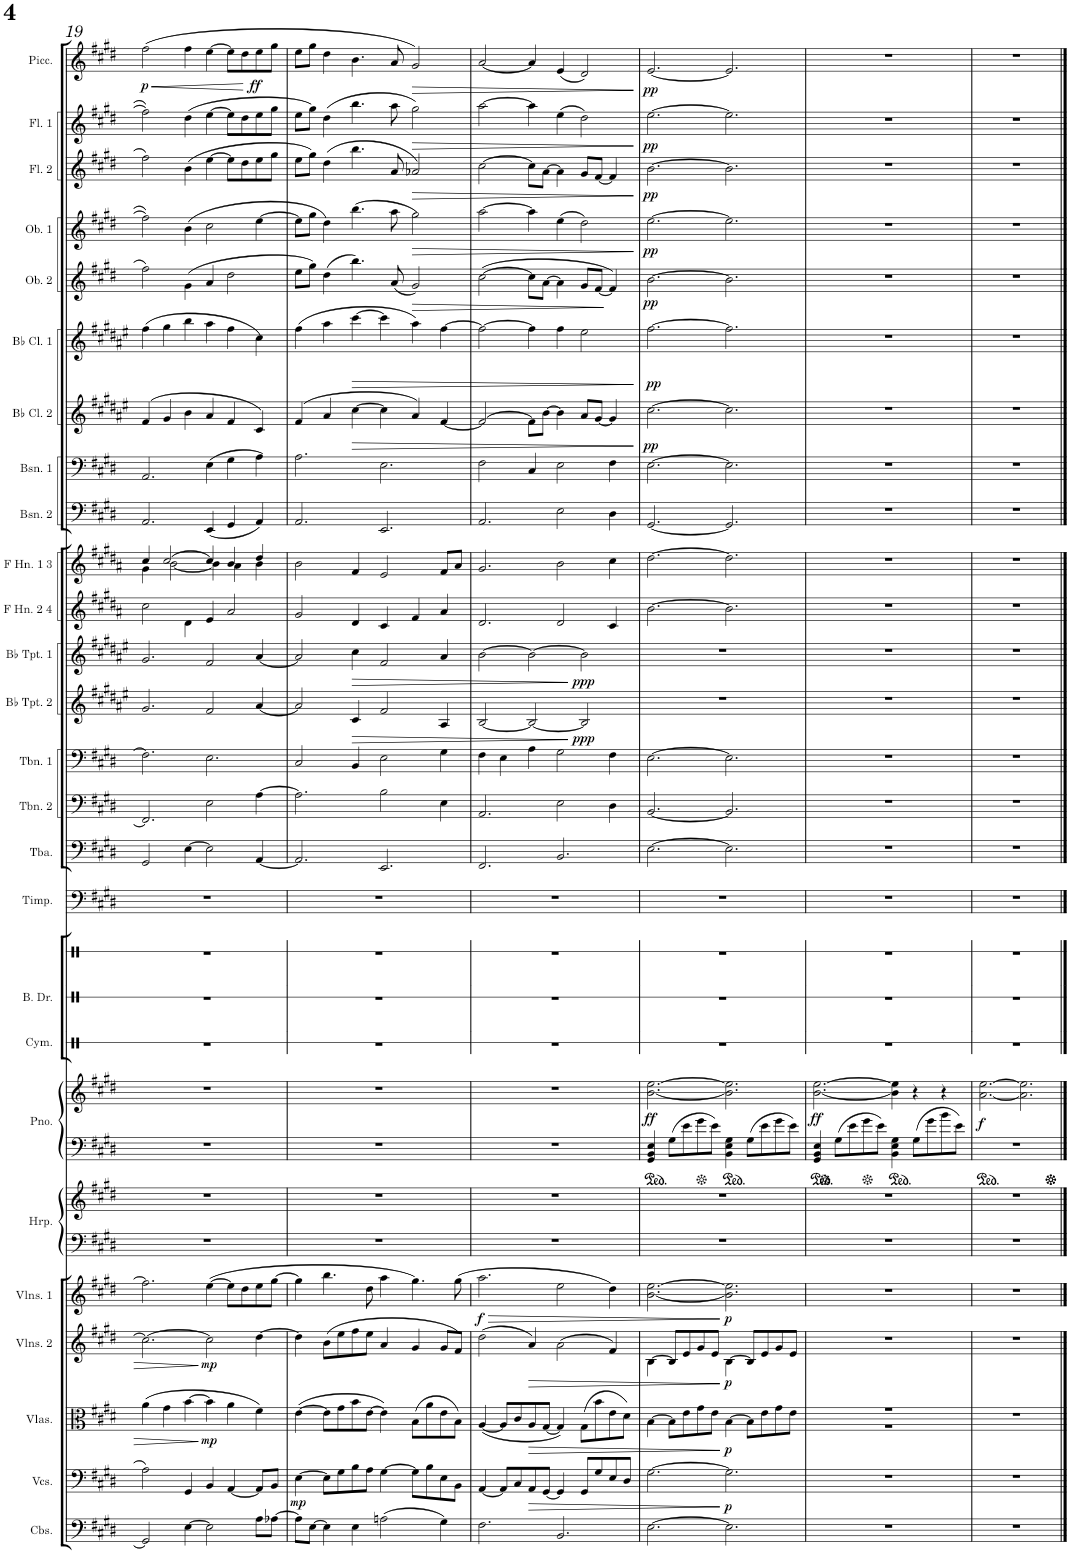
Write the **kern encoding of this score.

**kern	**kern	**dynam	**kern	**dynam	**kern	**dynam	**kern	**dynam	**kern	**kern	**kern	**kern	**dynam	**kern	**kern	**kern	**kern	**kern	**kern	**dynam	**kern	**dynam	**kern	**kern	**kern	**kern	**kern	**dynam	**kern	**dynam	**kern	**dynam	**kern	**dynam	**kern	**dynam	**kern	**dynam	**kern	**dynam
*part25	*part24	*part24	*part23	*part23	*part22	*part22	*part21	*part21	*part20	*part20	*part19	*part19	*part19	*part18	*part17	*part16	*part15	*part14	*part13	*part13	*part12	*part12	*part11	*part10	*part9	*part8	*part7	*part7	*part6	*part6	*part5	*part5	*part4	*part4	*part3	*part3	*part2	*part2	*part1	*part1
*staff27	*staff26	*staff26	*staff25	*staff25	*staff24	*staff24	*staff23	*staff23	*staff22	*staff21	*staff20	*staff19	*staff19/20	*staff18	*staff17	*staff16	*staff15	*staff14	*staff13	*staff13	*staff12	*staff12	*staff11	*staff10	*staff9	*staff8	*staff7	*staff7	*staff6	*staff6	*staff5	*staff5	*staff4	*staff4	*staff3	*staff3	*staff2	*staff2	*staff1	*staff1
*I"Contrabasses	*I"Violoncellos	*	*I"Violas	*	*I"Violins 2	*	*I"Violins 1	*	*I"Harp	*	*I"Piano	*	*	*I"Snare Drum	*I"Timpani	*I"Tuba	*I"Trombone 2	*I"Trombone 1	*I"Bb Trumpet 2	*	*I"Bb Trumpet 1	*	*I"F Horn 2 &amp; 4	*I"F Horn 1 &amp; 3	*I"Bassoon 2	*I"Bassoon 1	*I"Bb Clarinet 2	*	*I"Bb Clarinet 1	*	*I"Oboe 2	*	*I"Oboe 1	*	*I"Flute 2	*	*I"Flute 1	*	*I"Piccolo	*
*I'Cbs.	*I'Vcs.	*	*I'Vlas.	*	*I'Vlns. 2	*	*I'Vlns. 1	*	*I'Hrp.	*	*I'Pno.	*	*	*I'Sn Dr	*I'Timp.	*I'Tba.	*I'Tbn. 2	*I'Tbn. 1	*I'Bb Tpt. 2	*	*I'Bb Tpt. 1	*	*I'F Hn. 2 4	*I'F Hn. 1 3	*I'Bsn. 2	*I'Bsn. 1	*I'Bb Cl. 2	*	*I'Bb Cl. 1	*	*I'Ob. 2	*	*I'Ob. 1	*	*I'Fl. 2	*	*I'Fl. 1	*	*I'Picc.	*
!!LO:PB:g=z
*clefF4	*clefF4	*	*clefC3	*	*clefG2	*	*clefG2	*	*clefF4	*clefG2	*clefF4	*clefG2	*	*clefX	*clefF4	*clefF4	*clefF4	*clefF4	*clefG2	*	*clefG2	*	*clefG2	*clefG2	*clefF4	*clefF4	*clefG2	*	*clefG2	*	*clefG2	*	*clefG2	*	*clefG2	*	*clefG2	*	*clefG2	*
*Trd7c12	*	*	*	*	*	*	*	*	*	*	*	*	*	*	*	*	*	*	*Trd1c2	*	*Trd1c2	*	*Trd4c7	*Trd4c7	*	*	*Trd1c2	*	*Trd1c2	*	*	*	*	*	*	*	*	*	*Trd-7c-12	*
*k[f#c#g#d#]	*k[f#c#g#d#]	*	*k[f#c#g#d#]	*	*k[f#c#g#d#]	*	*k[f#c#g#d#]	*	*k[f#c#g#d#]	*k[f#c#g#d#]	*k[f#c#g#d#]	*k[f#c#g#d#]	*	*k[]	*k[f#c#g#d#]	*k[f#c#g#d#]	*k[f#c#g#d#]	*k[f#c#g#d#]	*k[f#c#g#d#a#e#]	*	*k[f#c#g#d#a#e#]	*	*k[f#c#g#d#a#]	*k[f#c#g#d#a#]	*k[f#c#g#d#]	*k[f#c#g#d#]	*k[f#c#g#d#a#e#]	*	*k[f#c#g#d#a#e#]	*	*k[f#c#g#d#]	*	*k[f#c#g#d#]	*	*k[f#c#g#d#]	*	*k[f#c#g#d#]	*	*k[f#c#g#d#]	*
*M6/4	*M6/4	*	*M6/4	*	*M6/4	*	*M6/4	*	*M6/4	*M6/4	*M6/4	*M6/4	*	*M6/4	*M6/4	*M6/4	*M6/4	*M6/4	*M6/4	*	*M6/4	*	*M6/4	*M6/4	*M6/4	*M6/4	*M6/4	*	*M6/4	*	*M6/4	*	*M6/4	*	*M6/4	*	*M6/4	*	*M6/4	*
=19	=19	=19	=19	=19	=19	=19	=19	=19	=19	=19	=19	=19	=19	=19	=19	=19	=19	=19	=19	=19	=19	=19	=19	=19	=19	=19	=19	=19	=19	=19	=19	=19	=19	=19	=19	=19	=19	=19	=19	=19
*	*	*	*	*	*	*	*	*	*	*	*	*	*	*	*	*	*	*	*	*	*	*	*	*^	*	*	*	*	*	*	*	*	*	*	*	*	*	*	*	*
!	!	!	!	!	!	!	!	!	!	!	!	!	!	!	!	!	!	!	!	!	!	!	!	!	!	!	!	!	!	!	!	!	!	!	!	!	!	!	!	!	!LO:HP:b
!	!	!	!	!	!	!	!	!	!	!	!	!	!	!	!	!	!	!	!	!	!	!	!	!	!	!	!	!	!	!	!	!	!	!	!	!	!	!	!	!	!LO:DY:n=1:b
2GG#/]	2A\	.	(4a\	.	2.cc#\_	.	2.ff#\]	.	1.r	1.r	1.r	1.r	.	1.r	1.r	2GG#/	2.FF#/]	2.F#\]	2.g#/	.	2.g#/	.	2cc#\	4cc#/	4g#\	2.AA/	2.AA/	(4f#/	.	(4ff#\	.	2ff#\	.	2ff#\]	.	2ff#\	.	2ff#\]	.	(2ff#\	< p
.	.	.	4g#\	.	.	.	.	.	.	.	.	.	.	.	.	.	.	.	.	.	.	.	.	[2cc#/	[2b\	.	.	4g#/	.	4gg#\	.	.	.	.	.	.	.	.	.	.	.
[4E\	4GG#/	.	[4b\	.	.	.	.	.	.	.	.	.	.	.	.	[4E\	.	.	.	.	.	.	4d#\	.	.	.	.	4b\	.	4bb\	.	(4g#\	.	(4b\	.	(4b\	.	(4dd#\	.	4ff#\	.
!	!	!	!	!LO:DY:b	!	!LO:DY:b	!	!	!	!	!	!	!	!	!	!	!	!	!	!	!	!	!	!	!	!	!	!	!	!	!	!	!	!	!	!	!	!	!	!	!
2E\]	4BB/	.	4b\]	mp	2cc#\]	mp	([4ee\	.	.	.	.	.	.	.	.	2E\]	2E\	2.E\	2f#/	.	2f#/	.	4e/	4cc#/]	4b\]	(4EE/	(4E\	4a#/	.	4aa#\	.	4a/	.	2cc#\	.	[4ee\	.	[4ee\	.	[4ee\	.
.	[4AA/	.	4a\	.	.	.	8ee\L]	.	.	.	.	.	.	.	.	.	.	.	.	.	.	.	2a#/	4b/	4a#\	4GG#/	4G#\	4f#/	.	4ff#\	.	2dd#\	.	.	.	8ee\L]	.	8ee\L]	.	8ee\L]	.
.	.	.	.	.	.	.	8dd#\	.	.	.	.	.	.	.	.	.	.	.	.	.	.	.	.	.	.	.	.	.	.	.	.	.	.	.	.	8dd#\	.	8dd#\	.	8dd#\	.
!	!	!	!	!	!	!	!	!	!	!	!	!	!	!	!	!	!	!	!	!	!	!	!	!	!	!	!	!	!	!	!	!	!	!	!	!	!	!	!	!	!LO:DY:n=2:b
8A\L	8AA/L]	.	4f#\)	.	[4dd#\	.	8ee\	.	.	.	.	.	.	.	.	[4AA/	[4A\	.	[4a#/	.	[4a#/	.	.	4dd#/	4b\	4AA/)	4A\)	4c#/)	.	4cc#\)	.	.	.	[4ee\	.	8ee\	.	8ee\	.	8ee\	[ ff
[8A-X\J	8BB/J	.	.	.	.	.	[8gg#\J	.	.	.	.	.	.	.	.	.	.	.	.	.	.	.	.	.	.	.	.	.	.	.	.	.	.	.	.	8gg#\J	.	8gg#\J	.	8gg#\J	.
*	*	*	*	*	*	*	*	*	*	*	*	*	*	*	*	*	*	*	*	*	*	*	*	*v	*v	*	*	*	*	*	*	*	*	*	*	*	*	*	*	*	*
=20	=20	=20	=20	=20	=20	=20	=20	=20	=20	=20	=20	=20	=20	=20	=20	=20	=20	=20	=20	=20	=20	=20	=20	=20	=20	=20	=20	=20	=20	=20	=20	=20	=20	=20	=20	=20	=20	=20	=20	=20
!	!	!LO:DY:b	!	!	!	!	!	!	!	!	!	!	!	!	!	!	!	!	!	!	!	!	!	!	!	!	!	!	!	!	!	!	!	!	!	!	!	!	!	!
8A-\L]	[4E\	mp	([4e\	.	4dd#\]	.	4gg#\]	.	1.r	1.r	1.r	1.r	.	1.r	1.r	2.AA/]	2.A\]	2C#/	2a#/]	.	2a#/]	.	2g#/	2b\	2.AA/	2.A\	(4f#/	.	(4ff#\	.	8ee\L	.	8ee\L]	.	8ee\L	.	8ee\L	.	8ee\L	.
[8E\J	.	.	.	.	.	.	.	.	.	.	.	.	.	.	.	.	.	.	.	.	.	.	.	.	.	.	.	.	.	.	8gg#\J)	.	8gg#\J	.	8gg#\J)	.	8gg#\J)	.	8gg#\J	.
4E\]	8E\L]	.	8e\L]	.	(8b\L	.	4.bb\	.	.	.	.	.	.	.	.	.	.	.	.	.	.	.	.	.	.	.	4a#/	.	4aa#\	.	(4dd#\	.	4dd#\)	.	(4dd#\	.	(4dd#\	.	4dd#\	.
.	8G#\	.	8g#\	.	8ee\	.	.	.	.	.	.	.	.	.	.	.	.	.	.	.	.	.	.	.	.	.	.	.	.	.	.	.	.	.	.	.	.	.	.	.
!	!	!	!	!	!	!	!	!	!	!	!	!	!	!	!	!	!	!	!	!LO:HP:b	!	!LO:HP:b	!	!	!	!	!	!LO:HP:b	!	!LO:HP:b	!	!	!	!	!	!	!	!	!	!
4E\	8B\	.	8b\	.	8ff#\	.	.	.	.	.	.	.	.	.	.	.	.	4BB/	4c#/	>	4cc#\	>	4d#/	4f#/	.	.	[4cc#\	>	[4ccc#\	>	4.bb\)	.	(4.bb\	.	4.bb\	.	4.bb\	.	4.b\	.
.	8A\J	.	[8e\J	.	8ee\J	.	8dd#\	.	.	.	.	.	.	.	.	.	.	.	.	.	.	.	.	.	.	.	.	.	.	.	.	.	.	.	.	.	.	.	.	.
(2An\	[4G#\	.	4e\])	.	4a/	.	4aa\	.	.	.	.	.	.	.	.	2.EE/	2B\	2E\	2f#/	.	2f#/	.	4c#/	2e/	2.EE/	2.E\	4cc#\]	.	4ccc#\]	.	.	.	.	.	.	.	.	.	.	.
.	.	.	.	.	.	.	.	.	.	.	.	.	.	.	.	.	.	.	.	.	.	.	.	.	.	.	.	.	.	.	(8a/	.	8aa\	.	8a/	.	8aa\	.	8a/	.
!	!	!	!	!	!	!	!	!	!	!	!	!	!	!	!	!	!	!	!	!	!	!	!	!	!	!	!	!	!	!	!	!LO:HP:b	!	!LO:HP:b	!	!LO:HP:b	!	!LO:HP:b	!	!LO:HP:b
.	8G#\L]	.	(8B\L	.	4g#/	.	4.gg#\)	.	.	.	.	.	.	.	.	.	.	.	.	.	.	.	4f#/	.	.	.	4a#/)	.	4aa#\)	.	2g#/)	>	2gg#\)	>	2a-X/)	>	2gg#\)	>	2g#/)	>
.	8B\	.	8a\	.	.	.	.	.	.	.	.	.	.	.	.	.	.	.	.	.	.	.	.	.	.	.	.	.	.	.	.	.	.	.	.	.	.	.	.	.
4G#\)	8E\	.	8e\	.	8g#/L	.	.	.	.	.	.	.	.	.	.	.	4E\	4G#\	4A#/	.	4a#/	.	4a#/	8f#/L	.	.	[4f#/	.	[4ff#\	.	.	.	.	.	.	.	.	.	.	.
.	8BB\J	.	8B\J)	.	8f#/J)	.	(8gg#\	.	.	.	.	.	.	.	.	.	.	.	.	.	.	.	.	8a#/J	.	.	.	.	.	.	.	.	.	.	.	.	.	.	.	.
=21	=21	=21	=21	=21	=21	=21	=21	=21	=21	=21	=21	=21	=21	=21	=21	=21	=21	=21	=21	=21	=21	=21	=21	=21	=21	=21	=21	=21	=21	=21	=21	=21	=21	=21	=21	=21	=21	=21	=21	=21
!	!	!	!	!	!	!	!	!LO:HP:b	!	!	!	!	!	!	!	!	!	!	!	!	!	!	!	!	!	!	!	!	!	!	!	!	!	!	!	!	!	!	!	!
!	!	!	!	!	!	!	!	!LO:DY:n=1:b	!	!	!	!	!	!	!	!	!	!	!	!	!	!	!	!	!	!	!	!	!	!	!	!	!	!	!	!	!	!	!	!
2.F#\	[4AA/	.	([4A/	.	(2dd#\	.	2.aa\	> f	1.r	1.r	1.r	1.r	.	1.r	1.r	2.FF#/	2.AA/	4F#\	[2B/	.	[2b\	.	2.d#/	2.g#/	2.AA/	2F#\	2f#/_	.	2ff#\_	.	([2cc#\	.	[2aa\	.	[2cc#\	.	[2aa\	.	[2a/	.
.	8AA/L]	.	8A/L]	.	.	.	.	.	.	.	.	.	.	.	.	.	.	4E\	.	.	.	.	.	.	.	.	.	.	.	.	.	.	.	.	.	.	.	.	.	.
.	8C#/	.	8c#/	.	.	.	.	.	.	.	.	.	.	.	.	.	.	.	.	.	.	.	.	.	.	.	.	.	.	.	.	.	.	.	.	.	.	.	.	.
!	!	!LO:HP:b	!	!LO:HP:b	!	!LO:HP:b	!	!	!	!	!	!	!	!	!	!	!	!	!	!	!	!	!	!	!	!	!	!	!	!	!	!	!	!	!	!	!	!	!	!
.	8AA/	>	8A/	>	4a/)	>	.	.	.	.	.	.	.	.	.	.	.	4A\	2B/_	.	2b\_	.	.	.	.	4C#/	8f#\L]	.	4ff#\]	.	8cc#\L]	.	4aa\]	.	8cc#\L]	.	4aa\]	.	4a/]	.
.	[8GG#/J	.	[8G#/J	.	.	.	.	.	.	.	.	.	.	.	.	.	.	.	.	.	.	.	.	.	.	.	[8b\J	.	.	.	[8a\J	.	.	.	[8a\J	.	.	.	.	.
2.BB/	4GG#/]	.	4G#/])	.	(2a\	.	2ee\	.	.	.	.	.	.	.	.	2.BB/	2E\	2G#\	.	.	.	.	2d#/	2b\	2E\	2E\	4b\]	.	4ff#\	.	4a\]	.	(4ee\	.	4a\]	.	(4ee\	.	(4e/	.
!	!	!	!	!	!	!	!	!	!	!	!	!	!	!	!	!	!	!	!	!LO:DY:n=1:b	!	!LO:DY:n=1:b	!	!	!	!	!	!	!	!	!	!	!	!	!	!	!	!	!	!
.	8GG#/L	.	(8G#\L	.	.	.	.	.	.	.	.	.	.	.	.	.	.	.	2B/]	] ppp	2b\]	] ppp	.	.	.	.	8a#/L	.	2ee#\	.	8g#/L	.	2dd#\)	.	8g#/L	.	2dd#\)	.	2d#/)	.
.	8G#/	.	8b\	.	.	.	.	.	.	.	.	.	.	.	.	.	.	.	.	.	.	.	.	.	.	.	[8g#/J	.	.	.	[8f#/J	.	.	.	[8f#/J	.	.	.	.	.
.	8E/	.	8e\	.	4f#/)	.	4dd#\)	.	.	.	.	.	.	.	.	.	4D#\	4F#\	.	.	.	.	4c#/	4cc#\	4D#\	4F#\	4g#/]	.	.	.	4f#/])	]	.	.	4f#/]	.	.	.	.	.
.	8D#/J	.	8d#\J)	.	.	.	.	.	.	.	.	.	.	.	.	.	.	.	.	.	.	.	.	.	.	.	.	.	.	.	.	.	.	.	.	.	.	.	.	.
.	.	.	.	.	.	.	.	.	.	.	.	.	.	.	.	.	.	.	.	.	.	.	.	.	.	.	.	]	.	]	.	.	.	]	.	]	.	]	.	]
=22	=22	=22	=22	=22	=22	=22	=22	=22	=22	=22	=22	=22	=22	=22	=22	=22	=22	=22	=22	=22	=22	=22	=22	=22	=22	=22	=22	=22	=22	=22	=22	=22	=22	=22	=22	=22	=22	=22	=22	=22
!	!	!	!	!	!	!	!	!	!	!	!	!	!LO:DY:b	!	!	!	!	!	!	!	!	!	!	!	!	!	!	!LO:DY:b	!	!LO:DY:b	!	!LO:DY:b	!	!LO:DY:b	!	!LO:DY:b	!	!LO:DY:b	!	!LO:DY:b
[2.E\	[2.G#\	.	[4B\	.	[4B\	.	[2.b\ [2.ee\	.	1.r	1.r	4GG#/ 4BB/ 4E/	[2.b\ [2.ee\	ff	1.r	1.r	[2.E\	[2.BB/	[2.E\	1.r	.	1.r	.	[2.b\	[2.dd#\	[2.GG#/	[2.E\	[2.cc#\	pp	[2.ff#\	pp	[2.b\	pp	[2.ee\	pp	[2.b\	pp	[2.ee\	pp	[2.e/	pp
.	.	.	8B\L]	.	8B/L]	.	.	.	.	.	8G#\L	.	.	.	.	.	.	.	.	.	.	.	.	.	.	.	.	.	.	.	.	.	.	.	.	.	.	.	.	.
.	.	.	8e\	.	8e/	.	.	.	.	.	8e\	.	.	.	.	.	.	.	.	.	.	.	.	.	.	.	.	.	.	.	.	.	.	.	.	.	.	.	.	.
.	.	.	8g#\	.	8g#/	.	.	.	.	.	8g#\	.	.	.	.	.	.	.	.	.	.	.	.	.	.	.	.	.	.	.	.	.	.	.	.	.	.	.	.	.
.	.	.	8e\J	.	8e/J	.	.	.	.	.	8e\J	.	.	.	.	.	.	.	.	.	.	.	.	.	.	.	.	.	.	.	.	.	.	.	.	.	.	.	.	.
!	!	!LO:DY:n=1:b	!	!LO:DY:n=1:b	!	!LO:DY:n=1:b	!	!LO:DY:n=1:b	!	!	!	!	!	!	!	!	!	!	!	!	!	!	!	!	!	!	!	!	!	!	!	!	!	!	!	!	!	!	!	!
2.E\]	2.G#\]	] p	[4B\	] p	[4B\	] p	2.b\] 2.ee\]	] p	.	.	4BB\ 4E\ 4G#\	2.b\] 2.ee\]	.	.	.	2.E\]	2.BB/]	2.E\]	.	.	.	.	2.b\]	2.dd#\]	2.GG#/]	2.E\]	2.cc#\]	.	2.ff#\]	.	2.b\]	.	2.ee\]	.	2.b\]	.	2.ee\]	.	2.e/]	.
.	.	.	8B\L]	.	8B/L]	.	.	.	.	.	8G#\L	.	.	.	.	.	.	.	.	.	.	.	.	.	.	.	.	.	.	.	.	.	.	.	.	.	.	.	.	.
.	.	.	8e\	.	8e/	.	.	.	.	.	8e\	.	.	.	.	.	.	.	.	.	.	.	.	.	.	.	.	.	.	.	.	.	.	.	.	.	.	.	.	.
.	.	.	8g#\	.	8g#/	.	.	.	.	.	8g#\	.	.	.	.	.	.	.	.	.	.	.	.	.	.	.	.	.	.	.	.	.	.	.	.	.	.	.	.	.
.	.	.	8e\J	.	8e/J	.	.	.	.	.	8e\J	.	.	.	.	.	.	.	.	.	.	.	.	.	.	.	.	.	.	.	.	.	.	.	.	.	.	.	.	.
=23	=23	=23	=23	=23	=23	=23	=23	=23	=23	=23	=23	=23	=23	=23	=23	=23	=23	=23	=23	=23	=23	=23	=23	=23	=23	=23	=23	=23	=23	=23	=23	=23	=23	=23	=23	=23	=23	=23	=23	=23
*	*	*	*^	*	*	*	*	*	*	*	*	*	*	*	*	*	*	*	*	*	*	*	*	*	*	*	*	*	*	*	*	*	*	*	*	*	*	*	*	*
!	!	!	!	!	!	!	!	!	!	!	!	!	!	!LO:DY:b	!	!	!	!	!	!	!	!	!	!	!	!	!	!	!	!	!	!	!	!	!	!	!	!	!	!	!
1.r	1.r	.	1.r	1.r	.	1.r	.	1.r	.	1.r	1.r	4GG#/ 4BB/ 4E/	[2.b\ [2.ee\	ff	1.r	1.r	1.r	1.r	1.r	1.r	.	1.r	.	1.r	1.r	1.r	1.r	1.r	.	1.r	.	1.r	.	1.r	.	1.r	.	1.r	.	1.r	.
.	.	.	.	.	.	.	.	.	.	.	.	8G#\L	.	.	.	.	.	.	.	.	.	.	.	.	.	.	.	.	.	.	.	.	.	.	.	.	.	.	.	.	.
.	.	.	.	.	.	.	.	.	.	.	.	8e\	.	.	.	.	.	.	.	.	.	.	.	.	.	.	.	.	.	.	.	.	.	.	.	.	.	.	.	.	.
.	.	.	.	.	.	.	.	.	.	.	.	8g#\	.	.	.	.	.	.	.	.	.	.	.	.	.	.	.	.	.	.	.	.	.	.	.	.	.	.	.	.	.
.	.	.	.	.	.	.	.	.	.	.	.	8e\J	.	.	.	.	.	.	.	.	.	.	.	.	.	.	.	.	.	.	.	.	.	.	.	.	.	.	.	.	.
.	.	.	.	.	.	.	.	.	.	.	.	4BB\ 4E\ 4G#\	4b\] 4ee\]	.	.	.	.	.	.	.	.	.	.	.	.	.	.	.	.	.	.	.	.	.	.	.	.	.	.	.	.
.	.	.	.	.	.	.	.	.	.	.	.	8G#\L	4r	.	.	.	.	.	.	.	.	.	.	.	.	.	.	.	.	.	.	.	.	.	.	.	.	.	.	.	.
.	.	.	.	.	.	.	.	.	.	.	.	8g#\	.	.	.	.	.	.	.	.	.	.	.	.	.	.	.	.	.	.	.	.	.	.	.	.	.	.	.	.	.
.	.	.	.	.	.	.	.	.	.	.	.	8b\	4r	.	.	.	.	.	.	.	.	.	.	.	.	.	.	.	.	.	.	.	.	.	.	.	.	.	.	.	.
.	.	.	.	.	.	.	.	.	.	.	.	8e\J	.	.	.	.	.	.	.	.	.	.	.	.	.	.	.	.	.	.	.	.	.	.	.	.	.	.	.	.	.
*	*	*	*v	*v	*	*	*	*	*	*	*	*	*	*	*	*	*	*	*	*	*	*	*	*	*	*	*	*	*	*	*	*	*	*	*	*	*	*	*	*	*
=24	=24	=24	=24	=24	=24	=24	=24	=24	=24	=24	=24	=24	=24	=24	=24	=24	=24	=24	=24	=24	=24	=24	=24	=24	=24	=24	=24	=24	=24	=24	=24	=24	=24	=24	=24	=24	=24	=24	=24	=24
!	!	!	!	!	!	!	!	!	!	!	!	!	!LO:DY:b	!	!	!	!	!	!	!	!	!	!	!	!	!	!	!	!	!	!	!	!	!	!	!	!	!	!	!
1.r	1.r	.	1.r	.	1.r	.	1.r	.	1.r	1.r	1.r	[2.a\ [2.ee\	f	1.r	1.r	1.r	1.r	1.r	1.r	.	1.r	.	1.r	1.r	1.r	1.r	1.r	.	1.r	.	1.r	.	1.r	.	1.r	.	1.r	.	1.r	.
.	.	.	.	.	.	.	.	.	.	.	.	2.a\] 2.ee\]	.	.	.	.	.	.	.	.	.	.	.	.	.	.	.	.	.	.	.	.	.	.	.	.	.	.	.	.
==	==	==	==	==	==	==	==	==	==	==	==	==	==	==	==	==	==	==	==	==	==	==	==	==	==	==	==	==	==	==	==	==	==	==	==	==	==	==	==	==
*-	*-	*-	*-	*-	*-	*-	*-	*-	*-	*-	*-	*-	*-	*-	*-	*-	*-	*-	*-	*-	*-	*-	*-	*-	*-	*-	*-	*-	*-	*-	*-	*-	*-	*-	*-	*-	*-	*-	*-	*-
